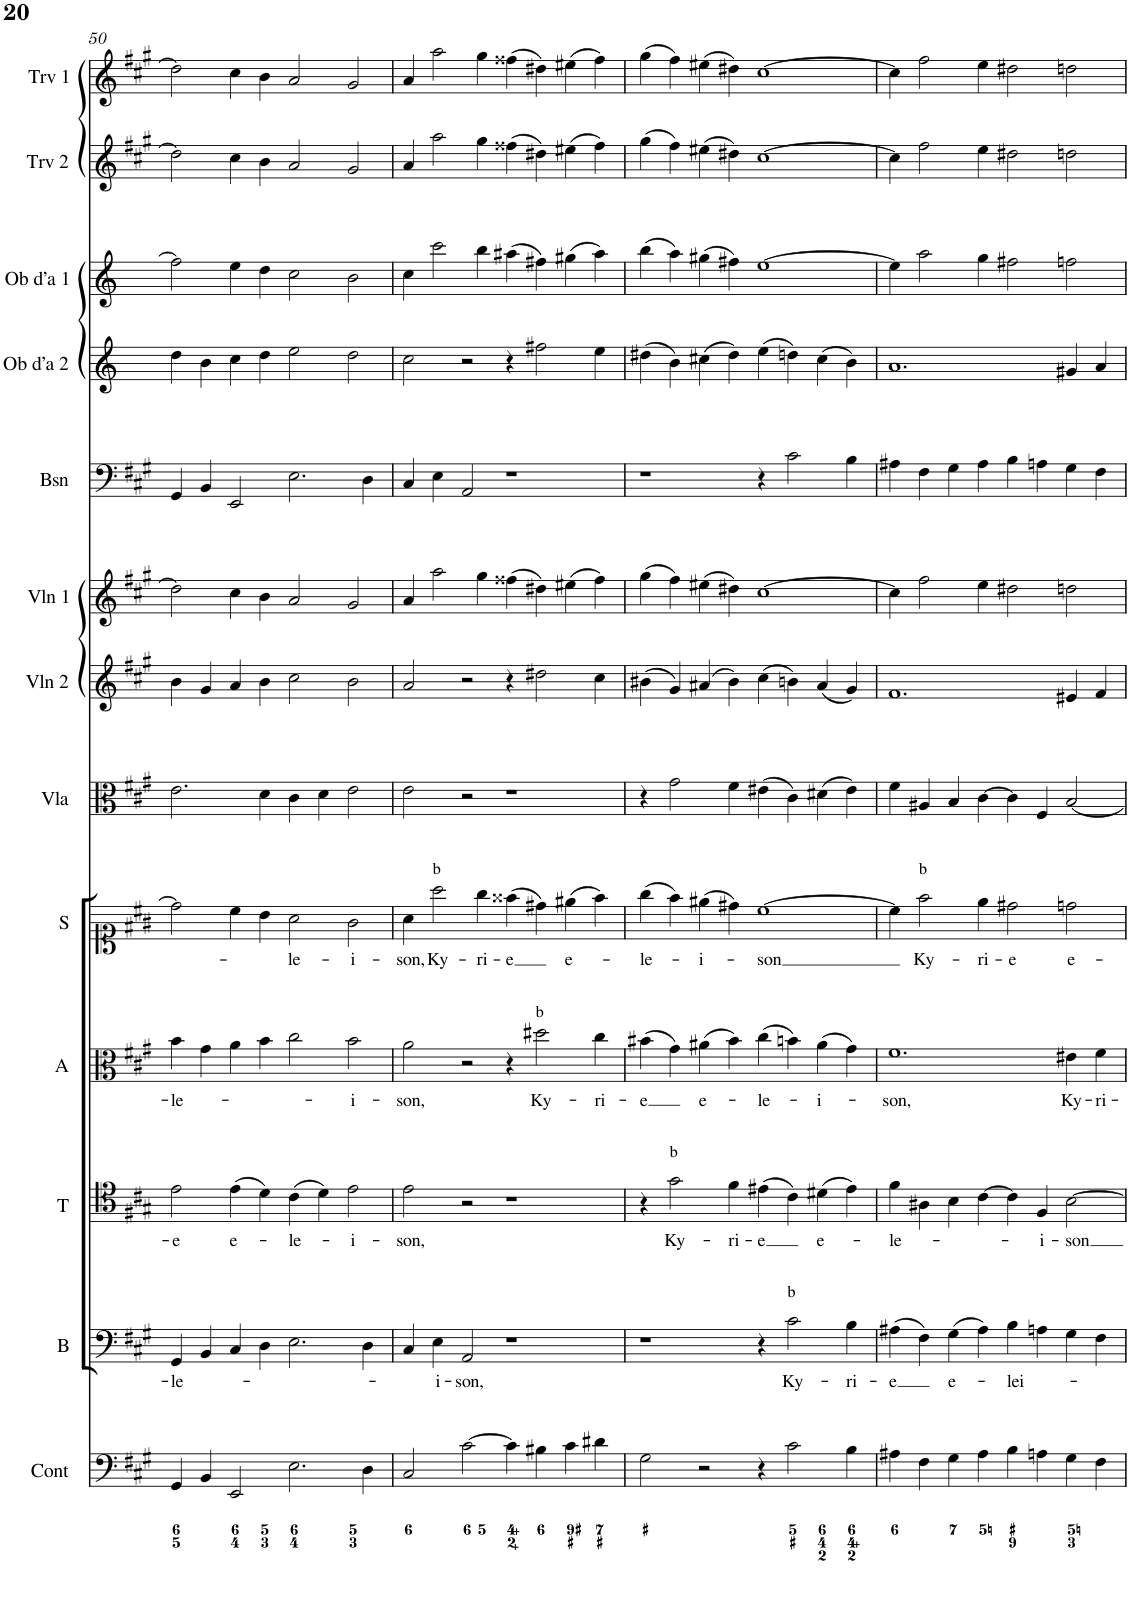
**kern	**kern	**text	**kern	**text	**kern	**text	**kern	**text	**kern	**kern	**kern	**kern	**kern	**kern	**kern	**kern
*part13	*part12	*part12	*part11	*part11	*part10	*part10	*part9	*part9	*part8	*part7	*part6	*part5	*part4	*part3	*part2	*part1
*staff13	*staff12	*staff12	*staff11	*staff11	*staff10	*staff10	*staff9	*staff9	*staff8	*staff7	*staff6	*staff5	*staff4	*staff3	*staff2	*staff1
*I"Continuo	*I"Bass	*	*I"Tenor	*	*I"Alto	*	*I"Soprano	*	*I"Viola	*I"Violin 2	*I"Violin 1	*I"Bassoon	*I"Oboe d’amore 2	*I"Oboe d’amore 1	*I"Traverso 2	*I"Traverso 1
*I'Cont	*I'B	*	*I'T	*	*I'A	*	*I'S	*	*I'Vla	*I'Vln 2	*I'Vln 1	*I'Bsn	*I'Ob d’a 2	*I'Ob d’a 1	*I'Trv 2	*I'Trv 1
!!LO:PB:g=z
*clefF4	*clefF4	*	*clefC4	*	*clefC3	*	*clefC1	*	*clefC3	*clefG2	*clefG2	*clefF4	*clefG2	*clefG2	*clefG2	*clefG2
*	*	*	*	*	*	*	*	*	*	*	*	*	*Trd2c3	*Trd2c3	*	*
*k[f#c#g#]	*k[f#c#g#]	*	*k[f#c#g#]	*	*k[f#c#g#]	*	*k[f#c#g#]	*	*k[f#c#g#]	*k[f#c#g#]	*k[f#c#g#]	*k[f#c#g#]	*k[]	*k[]	*k[f#c#g#]	*k[f#c#g#]
*M4/2	*M4/2	*	*M4/2	*	*M4/2	*	*M4/2	*	*M4/2	*M4/2	*M4/2	*M4/2	*M4/2	*M4/2	*M4/2	*M4/2
*met(c|)	*met(c|)	*	*met(c|)	*	*met(c|)	*	*met(c|)	*	*met(c|)	*met(c|)	*met(c|)	*met(c|)	*met(c|)	*met(c|)	*met(c|)	*met(c|)
=50	=50	=50	=50	=50	=50	=50	=50	=50	=50	=50	=50	=50	=50	=50	=50	=50
!	!	!LO:LY:b	!	!LO:LY:b	!	!LO:LY:b	!	!	!	!	!	!	!	!	!	!
4GG#/	4GG#/	-le-	2e\	-e	4b\	-le-	2dd\]	.	2.e\	4b\	2dd\]	4GG#/	4dd\	2ff\]	2dd\]	2dd\]
4BB/	4BB/	.	.	.	4g#\	.	.	.	.	4g#/	.	4BB/	4b\	.	.	.
!	!	!	!	!LO:LY:b	!	!	!	!	!	!	!	!	!	!	!	!
2EE/	4C#/	.	(4e\	e-	4a\	.	4cc#\	.	.	4a/	4cc#\	2EE/	4cc\	4ee\	4cc#\	4cc#\
.	4D\	.	4d\)	.	4b\	.	4b\	.	4d\	4b\	4b\	.	4dd\	4dd\	4b\	4b\
!	!	!	!	!LO:LY:b	!	!	!	!LO:LY:b	!	!	!	!	!	!	!	!
2.E\	2.E\	.	(4c#\	-le-	2cc#\	.	2a\	-le-	4c#\	2cc#\	2a/	2.E\	2ee\	2cc\	2a/	2a/
.	.	.	4d\)	.	.	.	.	.	4d\	.	.	.	.	.	.	.
!	!	!	!	!LO:LY:b	!	!LO:LY:b	!	!LO:LY:b	!	!	!	!	!	!	!	!
.	.	.	2e\	-i-	2b\	-i-	2g#\	-i-	2e\	2b\	2g#/	.	2dd\	2b\	2g#/	2g#/
4D\	4D\	.	.	.	.	.	.	.	.	.	.	4D\	.	.	.	.
=51	=51	=51	=51	=51	=51	=51	=51	=51	=51	=51	=51	=51	=51	=51	=51	=51
!	!	!	!	!LO:LY:b	!	!LO:LY:b	!	!LO:LY:b	!	!	!	!	!	!	!	!
2C#/	4C#/	.	2e\	-son,	2a\	-son,	4a\	-son,	2e\	2a/	4a/	4C#/	2cc\	4cc\	4a/	4a/
!	!	!	!	!	!	!	!LO:TX:a:t=b	!	!	!	!	!	!	!	!	!
!	!	!LO:LY:b	!	!	!	!	!	!LO:LY:b	!	!	!	!	!	!	!	!
.	4E\	i-	.	.	.	.	2aa\	Ky-	.	.	2aa\	4E\	.	2ccc\	2aa\	2aa\
!	!	!LO:LY:b	!	!	!	!	!	!	!	!	!	!	!	!	!	!
[2c#\	2AA/	-son,	2r	.	2r	.	.	.	2r	2r	.	2AA/	2r	.	.	.
!	!	!	!	!	!	!	!	!LO:LY:b	!	!	!	!	!	!	!	!
.	.	.	.	.	.	.	4gg#\	-ri-	.	.	4gg#\	.	.	4bb\	4gg#\	4gg#\
!	!	!	!	!	!	!	!	!LO:LY:b	!	!	!	!	!	!	!	!
4c#\]	1r	.	1r	.	4r	.	(4ff##X\	-e	1r	4r	(4ff##X\	1r	4r	(4aa#X\	(4ff##X\	(4ff##X\
!	!	!	!	!	!LO:TX:a:t=b	!	!	!	!	!	!	!	!	!	!	!
!	!	!	!	!	!	!LO:LY:b	!	!	!	!	!	!	!	!	!	!
4B#X\	.	.	.	.	2dd#X\	Ky-	4dd#X\)	.	.	2dd#X\	4dd#X\)	.	2ff#X\	4ff#X\)	4dd#X\)	4dd#X\)
!	!	!	!	!	!	!	!	!LO:LY:b	!	!	!	!	!	!	!	!
4c#\	.	.	.	.	.	.	(4ee#X\	e-	.	.	(4ee#X\	.	.	(4gg#X\	(4ee#X\	(4ee#X\
!	!	!	!	!	!	!LO:LY:b	!	!	!	!	!	!	!	!	!	!
4d#X\	.	.	.	.	4cc#\	-ri-	4ff##\)	.	.	4cc#\	4ff##\)	.	4ee\	4aa#\)	4ff##\)	4ff##\)
=52	=52	=52	=52	=52	=52	=52	=52	=52	=52	=52	=52	=52	=52	=52	=52	=52
!	!	!	!	!	!	!LO:LY:b	!	!LO:LY:b	!	!	!	!	!	!	!	!
2G#\	1r	.	4r	.	(4b#X\	-e	(4gg#\	-le-	4r	(4b#X\	(4gg#\	1r	(4dd#X\	(4bb\	(4gg#\	(4gg#\
!	!	!	!LO:TX:a:t=b	!	!	!	!	!	!	!	!	!	!	!	!	!
!	!	!	!	!LO:LY:b	!	!	!	!	!	!	!	!	!	!	!	!
.	.	.	2g#\	Ky-	4g#\)	.	4ff#\)	.	2g#\	4g#/)	4ff#\)	.	4b\)	4aa\)	4ff#\)	4ff#\)
!	!	!	!	!	!	!LO:LY:b	!	!LO:LY:b	!	!	!	!	!	!	!	!
2r	.	.	.	.	(4a#X\	e-	(4ee#X\	-i-	.	(4a#X/	(4ee#X\	.	(4cc#X\	(4gg#X\	(4ee#X\	(4ee#X\
!	!	!	!	!LO:LY:b	!	!	!	!	!	!	!	!	!	!	!	!
.	.	.	4f#\	-ri-	4b#\)	.	4dd#X\)	.	4f#\	4b#\)	4dd#X\)	.	4dd#\)	4ff#X\)	4dd#X\)	4dd#X\)
!	!	!	!	!LO:LY:b	!	!LO:LY:b	!	!LO:LY:b	!	!	!	!	!	!	!	!
4r	4r	.	(4e#X\	-e	(4cc#\	-le-	[1cc#	-son	(4e#X\	(4cc#\	[1cc#	4r	(4ee\	[1ee	[1cc#	[1cc#
!	!LO:TX:a:t=b	!	!	!	!	!	!	!	!	!	!	!	!	!	!	!
!	!	!LO:LY:b	!	!	!	!	!	!	!	!	!	!	!	!	!	!
2c#\	2c#\	Ky-	4c#\)	.	4bn\)	.	.	.	4c#\)	4bn\)	.	2c#\	4ddn\)	.	.	.
!	!	!	!	!LO:LY:b	!	!LO:LY:b	!	!	!	!	!	!	!	!	!	!
.	.	.	(4d#X\	e-	(4a#\	-i-	.	.	(4d#X\	(4a#/	.	.	(4cc#\	.	.	.
!	!	!LO:LY:b	!	!	!	!	!	!	!	!	!	!	!	!	!	!
4B\	4B\	-ri-	4e#\)	.	4g#\)	.	.	.	4e#\)	4g#/)	.	4B\	4b\)	.	.	.
=53	=53	=53	=53	=53	=53	=53	=53	=53	=53	=53	=53	=53	=53	=53	=53	=53
!	!	!LO:LY:b	!	!LO:LY:b	!	!LO:LY:b	!	!	!	!	!	!	!	!	!	!
4A#X\	(4A#X\	-e	4f#\	-le-	1.f#	-son,	4cc#\]	.	4f#\	1.f#	4cc#\]	4A#X\	1.a	4ee\]	4cc#\]	4cc#\]
!	!	!	!	!	!	!	!LO:TX:a:t=b	!	!	!	!	!	!	!	!	!
!	!	!	!	!	!	!	!	!LO:LY:b	!	!	!	!	!	!	!	!
4F#\	4F#\)	.	4A#X\	.	.	.	2ff#\	Ky-	4A#X/	.	2ff#\	4F#\	.	2aa\	2ff#\	2ff#\
!	!	!LO:LY:b	!	!	!	!	!	!	!	!	!	!	!	!	!	!
4G#\	(4G#\	e-	4B\	.	.	.	.	.	4B/	.	.	4G#\	.	.	.	.
!	!	!	!	!	!	!	!	!LO:LY:b	!	!	!	!	!	!	!	!
4A#\	4A#\)	.	[4c#\	.	.	.	4ee\	-ri-	[4c#\	.	4ee\	4A#\	.	4gg\	4ee\	4ee\
!	!	!LO:LY:b	!	!	!	!	!	!LO:LY:b	!	!	!	!	!	!	!	!
4B\	4B\	-lei-	4c#\]	.	.	.	2dd#X\	-e	4c#\]	.	2dd#X\	4B\	.	2ff#X\	2dd#X\	2dd#X\
!	!	!	!	!LO:LY:b	!	!	!	!	!	!	!	!	!	!	!	!
4An\	4An\	.	4F#/	-i-	.	.	.	.	4F#/	.	.	4An\	.	.	.	.
!	!	!	!	!LO:LY:b	!	!LO:LY:b	!	!LO:LY:b	!	!	!	!	!	!	!	!
4G#\	4G#\	.	[2B\	-son	4e#X\	Ky-	2ddn\	e-	[2B/	4e#X/	2ddn\	4G#\	4g#X/	2ffn\	2ddn\	2ddn\
!	!	!	!	!	!	!LO:LY:b	!	!	!	!	!	!	!	!	!	!
4F#\	4F#\	.	.	.	4f#\	-ri-	.	.	.	4f#/	.	4F#\	4a/	.	.	.
=	=	=	=	=	=	=	=	=	=	=	=	=	=	=	=	=
*-	*-	*-	*-	*-	*-	*-	*-	*-	*-	*-	*-	*-	*-	*-	*-	*-
